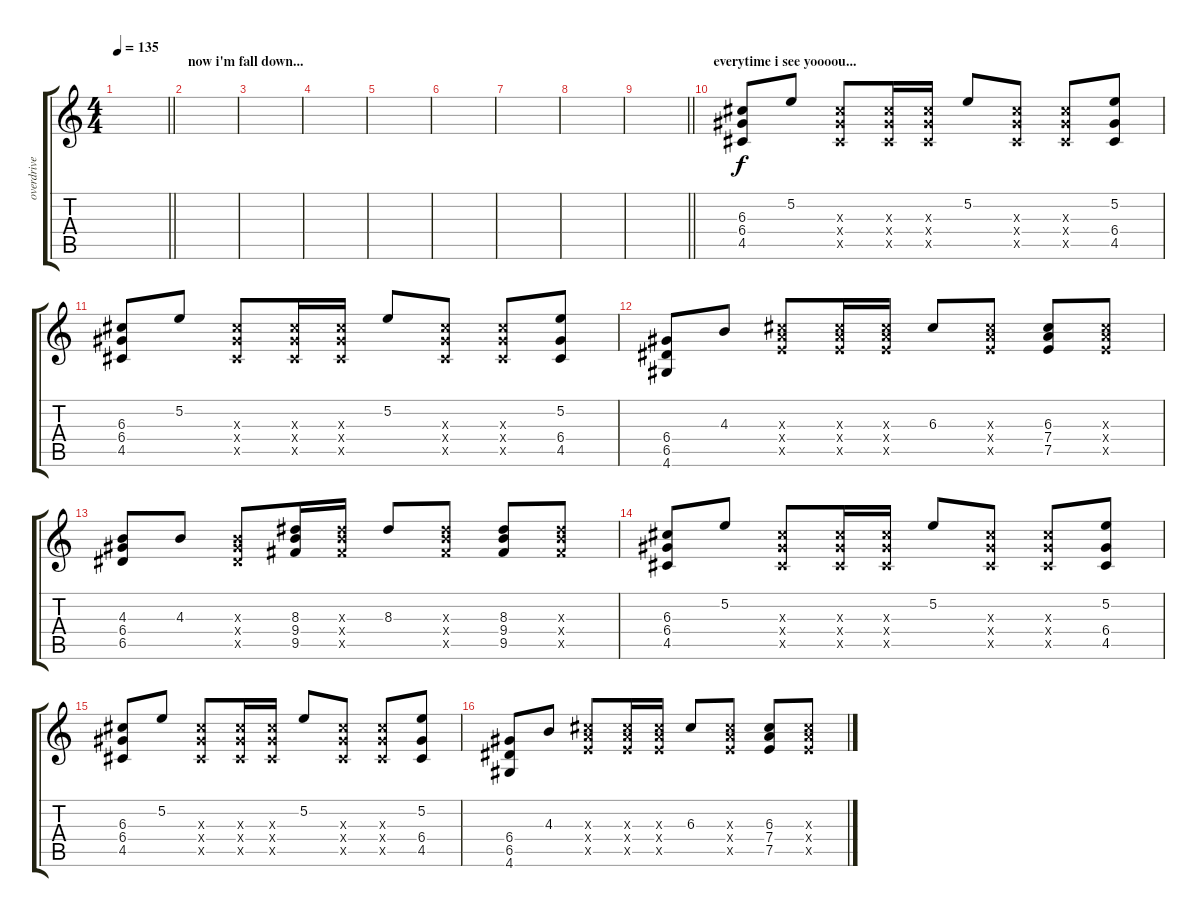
\track ("overdrive guitar" "overdrive ") {instrument overdrivenguitar}
\staff {score tabs}
\tuning (E4 B3 G3 D3 A2 E2) {hide}
\ts (4 4)
\tempo 135
\clef g2
\barLineRight lightlight
\ks c
|
\section ("" "now i'm fall down...")
|
|
|
|
|
|
|
\barLineRight lightlight
|
\section ("" "everytime i see yoooou...")
(6.3 6.4 4.5).8 5.2.8 (6.3{x} 6.4{x} 4.5{x}).8 (6.3{x} 6.4{x} 4.5{x}).16 (6.3{x} 6.4{x} 4.5{x}).16 5.2.8{beam Up} (6.3{x} 6.4{x} 4.5{x}).8 (6.3{x} 6.4{x} 4.5{x}).8 (5.2 6.4 4.5).8 |
(6.3 6.4 4.5).8 5.2.8 (6.3{x} 6.4{x} 4.5{x}).8 (6.3{x} 6.4{x} 4.5{x}).16 (6.3{x} 6.4{x} 4.5{x}).16 5.2.8{beam Up} (6.3{x} 6.4{x} 4.5{x}).8 (6.3{x} 6.4{x} 4.5{x}).8 (5.2 6.4 4.5).8 |
(6.4 6.5 4.6).8 4.3.8 (6.3{x} 7.4{x} 7.5{x}).8 (6.3{x} 7.4{x} 7.5{x}).16 (6.3{x} 7.4{x} 7.5{x}).16 6.3.8{beam Up} (6.3{x} 7.4{x} 7.5{x}).8 (6.3 7.4 7.5).8 (6.3{x} 7.4{x} 7.5{x}).8 |
(4.3 6.4 6.5).8 4.3.8 (4.3{x} 6.4{x} 6.5{x}).8 (8.3 9.4 9.5).16 (8.3{x} 9.4{x} 9.5{x}).16 8.3.8{beam Up} (8.3{x} 9.4{x} 9.5{x}).8 (8.3 9.4 9.5).8 (8.3{x} 9.4{x} 9.5{x}).8 |
(6.3 6.4 4.5).8 5.2.8 (6.3{x} 6.4{x} 4.5{x}).8 (6.3{x} 6.4{x} 4.5{x}).16 (6.3{x} 6.4{x} 4.5{x}).16 5.2.8{beam Up} (6.3{x} 6.4{x} 4.5{x}).8 (6.3{x} 6.4{x} 4.5{x}).8 (5.2 6.4 4.5).8 |
(6.3 6.4 4.5).8 5.2.8 (6.3{x} 6.4{x} 4.5{x}).8 (6.3{x} 6.4{x} 4.5{x}).16 (6.3{x} 6.4{x} 4.5{x}).16 5.2.8{beam Up} (6.3{x} 6.4{x} 4.5{x}).8 (6.3{x} 6.4{x} 4.5{x}).8 (5.2 6.4 4.5).8 |
(6.4 6.5 4.6).8 4.3.8 (6.3{x} 7.4{x} 7.5{x}).8 (6.3{x} 7.4{x} 7.5{x}).16 (6.3{x} 7.4{x} 7.5{x}).16 6.3.8{beam Up} (6.3{x} 7.4{x} 7.5{x}).8 (6.3 7.4 7.5).8 (6.3{x} 7.4{x} 7.5{x}).8
